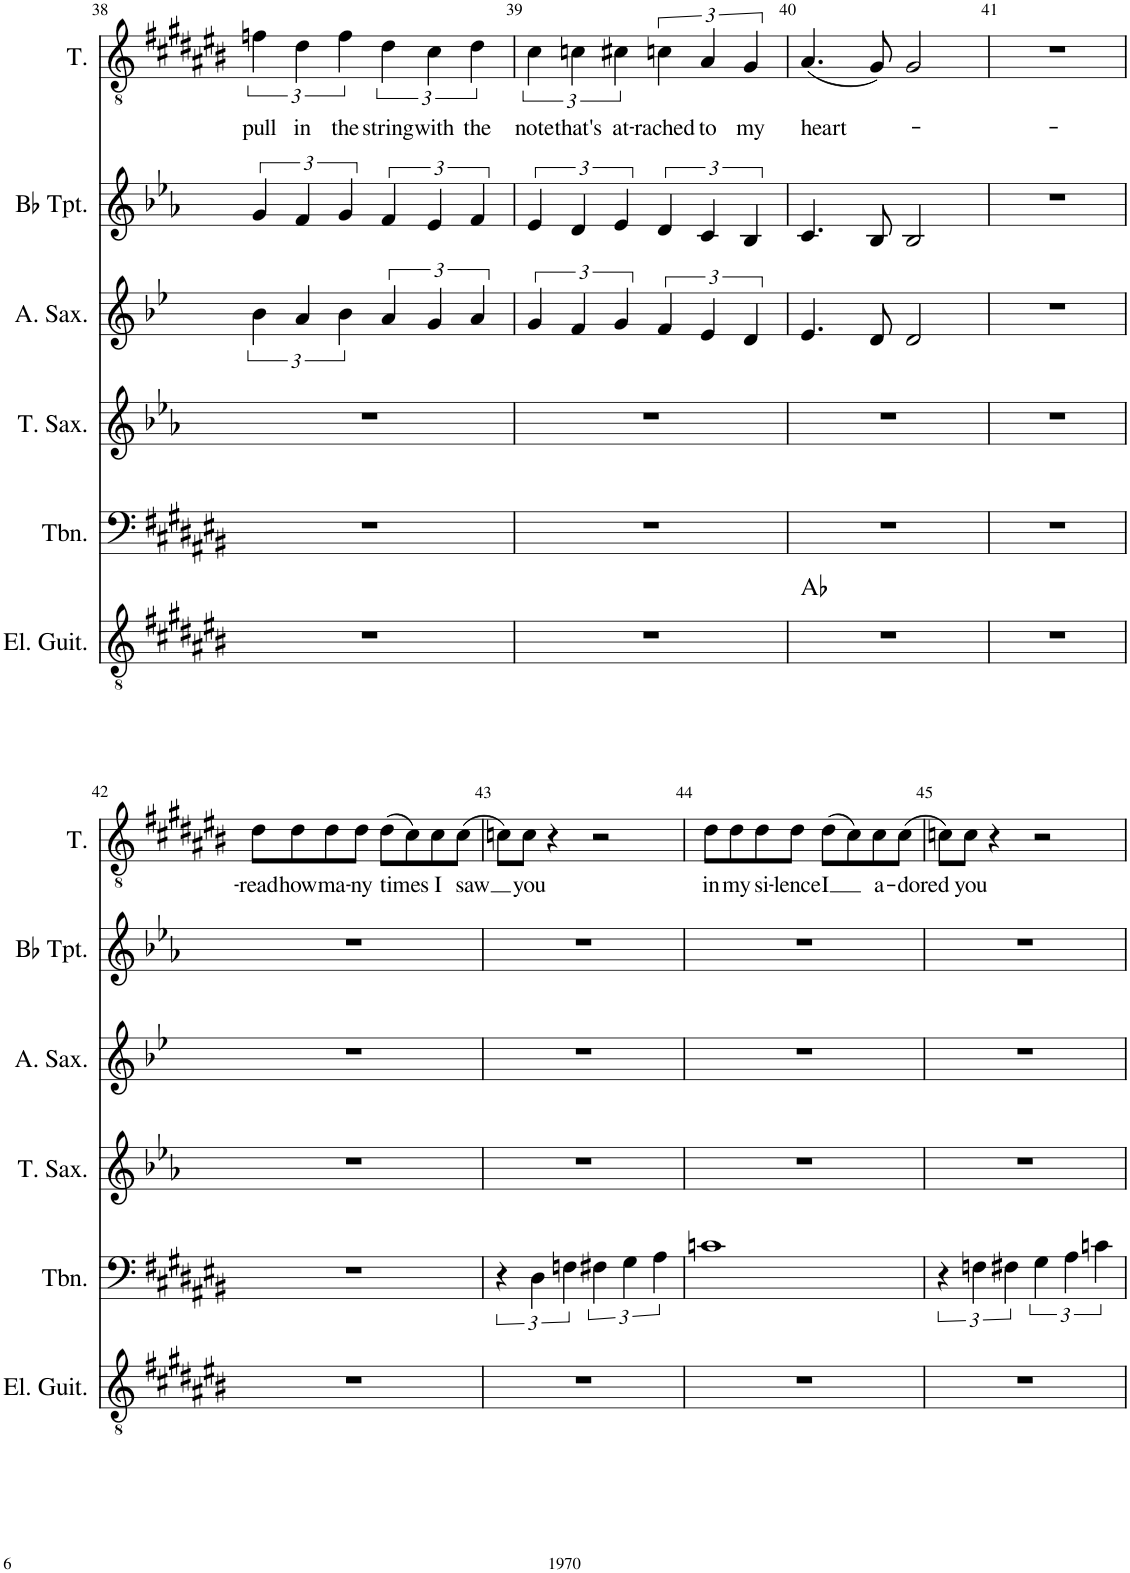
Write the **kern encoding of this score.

**kern	**harte	**kern	**kern	**kern	**kern	**kern	**text
*part6	*part6	*part5	*part4	*part3	*part2	*part1	*part1
*staff6	*	*staff5	*staff4	*staff3	*staff2	*staff1	*staff1
*I"Electric Guitar	*	*I"Trombone	*I"Tenor Saxophone	*I"Alto Saxophone	*I"Bb Trumpet	*I"Tenor	*
*I'El. Guit.	*	*I'Tbn.	*I'T. Sax.	*I'A. Sax.	*I'Bb Tpt.	*I'T.	*
!!LO:PB:g=z
*clefGv2	*	*clefF4	*clefG2	*clefG2	*clefG2	*clefGv2	*
*	*	*	*Trd8c14	*Trd5c9	*Trd1c2	*	*
*k[f#c#g#d#a#e#b#]	*	*k[f#c#g#d#a#e#b#]	*k[b-e-a-]	*k[b-e-]	*k[b-e-a-]	*k[f#c#g#d#a#e#b#]	*
*M4/4	*	*M4/4	*M4/4	*M4/4	*M4/4	*M4/4	*
=38	=38	=38	=38	=38	=38	=38	=38
!	!	!	!	!	!	!	!LO:LY:b
1r	.	1r	1r	6b-\	6g/	6fn\	pull
!	!	!	!	!	!	!	!LO:LY:b
.	.	.	.	6a/	6f/	6d#\	in
!	!	!	!	!	!	!	!LO:LY:b
.	.	.	.	6b-\	6g/	6f\	the
!	!	!	!	!	!	!	!LO:LY:b
.	.	.	.	6a/	6f/	6d#\	string
!	!	!	!	!	!	!	!LO:LY:b
.	.	.	.	6g/	6e-/	6c#\	with
!	!	!	!	!	!	!	!LO:LY:b
.	.	.	.	6a/	6f/	6d#\	the
=39	=39	=39	=39	=39	=39	=39	=39
!	!	!	!	!	!	!	!LO:LY:b
1r	.	1r	1r	6g/	6e-/	6c#\	note
!	!	!	!	!	!	!	!LO:LY:b
.	.	.	.	6f/	6d/	6cn\	that's
!	!	!	!	!	!	!	!LO:LY:b
.	.	.	.	6g/	6e-/	6c#X\	at-
!	!	!	!	!	!	!	!LO:LY:b
.	.	.	.	6f/	6d/	6cn\	-rached
!	!	!	!	!	!	!	!LO:LY:b
.	.	.	.	6e-/	6c/	6A#/	to
!	!	!	!	!	!	!	!LO:LY:b
.	.	.	.	6d/	6B-/	6G#/	my
=40	=40	=40	=40	=40	=40	=40	=40
!	!	!	!	!	!	!	!LO:LY:b
1r	Ab:maj	1r	1r	4.e-/	4.c/	(4.A#/	heart-
.	.	.	.	8d/	8B-/	8G#/)	.
.	.	.	.	2d/	2B-/	2G#/	.
=41	=41	=41	=41	=41	=41	=41	=41
1r	.	1r	1r	1r	1r	1r	.
!!LO:LB:g=z
=42	=42	=42	=42	=42	=42	=42	=42
!	!	!	!	!	!	!	!LO:LY:b
1r	.	1r	1r	1r	1r	8d#\L	read
!	!	!	!	!	!	!	!LO:LY:b
.	.	.	.	.	.	8d#\	how
!	!	!	!	!	!	!	!LO:LY:b
.	.	.	.	.	.	8d#\	ma-
!	!	!	!	!	!	!	!LO:LY:b
.	.	.	.	.	.	8d#\J	-ny
!	!	!	!	!	!	!	!LO:LY:b
.	.	.	.	.	.	(8d#\L	times
.	.	.	.	.	.	8c#\)	.
!	!	!	!	!	!	!	!LO:LY:b
.	.	.	.	.	.	8c#\	I
!	!	!	!	!	!	!	!LO:LY:b
.	.	.	.	.	.	(8c#\J	saw
=43	=43	=43	=43	=43	=43	=43	=43
1r	.	6r	1r	1r	1r	8cn\L)	.
!	!	!	!	!	!	!	!LO:LY:b
.	.	.	.	.	.	8c\J	you
.	.	6D#\	.	.	.	.	.
.	.	.	.	.	.	4r	.
.	.	6Fn\	.	.	.	.	.
.	.	6F#X\	.	.	.	2r	.
.	.	6G#\	.	.	.	.	.
.	.	6A#\	.	.	.	.	.
=44	=44	=44	=44	=44	=44	=44	=44
!	!	!	!	!	!	!	!LO:LY:b
1r	.	1cn	1r	1r	1r	8d#\L	in
!	!	!	!	!	!	!	!LO:LY:b
.	.	.	.	.	.	8d#\	my
!	!	!	!	!	!	!	!LO:LY:b
.	.	.	.	.	.	8d#\	si-
!	!	!	!	!	!	!	!LO:LY:b
.	.	.	.	.	.	8d#\J	-lence
!	!	!	!	!	!	!	!LO:LY:b
.	.	.	.	.	.	(8d#\L	I
.	.	.	.	.	.	8c#\)	.
!	!	!	!	!	!	!	!LO:LY:b
.	.	.	.	.	.	8c#\	a-
!	!	!	!	!	!	!	!LO:LY:b
.	.	.	.	.	.	(8c#\J	-dored
=45	=45	=45	=45	=45	=45	=45	=45
1r	.	6r	1r	1r	1r	8cn\L)	.
!	!	!	!	!	!	!	!LO:LY:b
.	.	.	.	.	.	8c\J	you
.	.	6Fn\	.	.	.	.	.
.	.	.	.	.	.	4r	.
.	.	6F#X\	.	.	.	.	.
.	.	6G#\	.	.	.	2r	.
.	.	6A#\	.	.	.	.	.
.	.	6cn\	.	.	.	.	.
=	=	=	=	=	=	=	=
*-	*-	*-	*-	*-	*-	*-	*-
